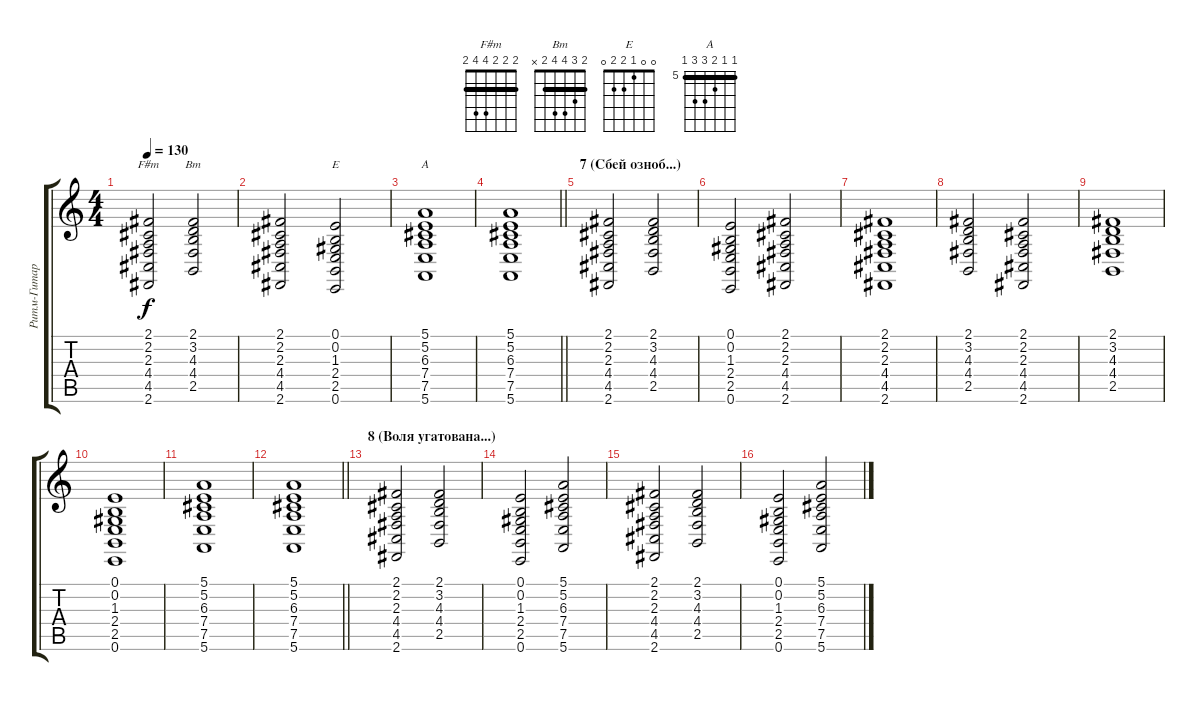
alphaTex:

\track ("Ритм-Гитара" "Ритм-Гитар") {instrument orchestralharp}
\staff {score tabs}
\tuning (E4 B3 G3 D3 A2 E2) {hide}
\chord ("F#m" 2 2 2 4 4 2) {barre 2}
\chord ("Bm" 2 3 4 4 2 x) {barre 2}
\chord ("E" 0 0 1 2 2 0)
\chord ("A" 5 5 6 7 7 5) {firstfret 5 barre 5}
\ts (4 4)
\tempo 130
\clef g2
\ks c
(2.1 2.2 2.3 4.4 4.5 2.6).2{ch "F#m" dy f} (2.1 3.2 4.3 4.4 2.5).2{ch "Bm"} |
(2.1 2.2 2.3 4.4 4.5 2.6).2 (0.1 0.2 1.3 2.4 2.5 0.6).2{ch "E"} |
(5.1 5.2 6.3 7.4 7.5 5.6).1{ch "A"} |
\barLineRight lightlight
(5.1 5.2 6.3 7.4 7.5 5.6).1 |
\section ("" "7 (Сбей озноб...)")
(2.1 2.2 2.3 4.4 4.5 2.6).2 (2.1 3.2 4.3 4.4 2.5).2 |
(0.1 0.2 1.3 2.4 2.5 0.6).2 (2.1 2.2 2.3 4.4 4.5 2.6).2 |
(2.1 2.2 2.3 4.4 4.5 2.6).1 |
(2.1 3.2 4.3 4.4 2.5).2 (2.1 2.2 2.3 4.4 4.5 2.6).2 |
(2.1 3.2 4.3 4.4 2.5).1 |
(0.1 0.2 1.3 2.4 2.5 0.6).1 |
(5.1 5.2 6.3 7.4 7.5 5.6).1 |
\barLineRight lightlight
(5.1 5.2 6.3 7.4 7.5 5.6).1 |
\section ("" "8 (Воля угатована...)")
(2.1 2.2 2.3 4.4 4.5 2.6).2 (2.1 3.2 4.3 4.4 2.5).2 |
(0.1 0.2 1.3 2.4 2.5 0.6).2 (5.1 5.2 6.3 7.4 7.5 5.6).2 |
(2.1 2.2 2.3 4.4 4.5 2.6).2 (2.1 3.2 4.3 4.4 2.5).2 |
(0.1 0.2 1.3 2.4 2.5 0.6).2 (5.1 5.2 6.3 7.4 7.5 5.6).2
